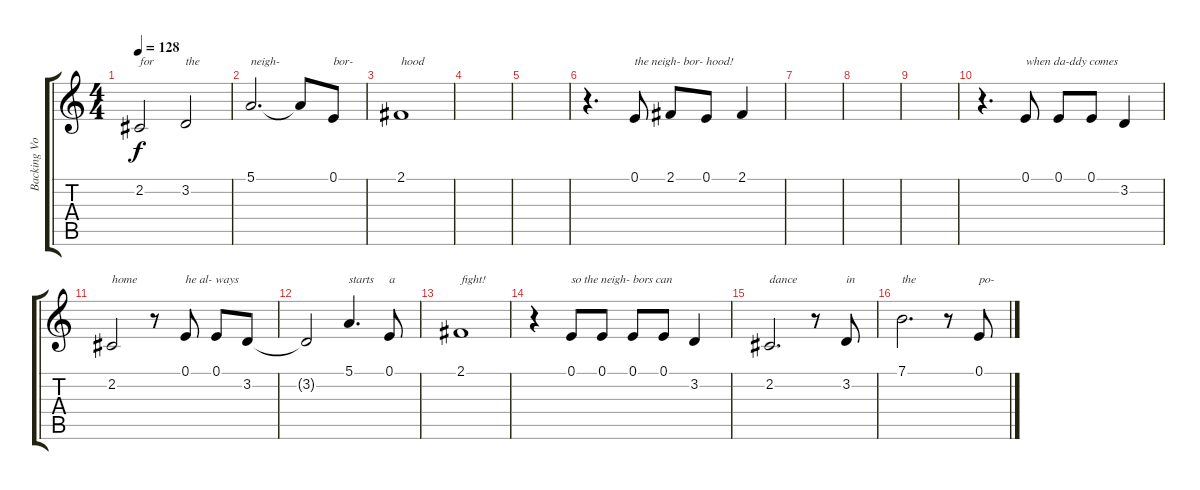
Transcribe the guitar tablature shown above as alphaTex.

\track ("Backing Vocals" "Backing Vo") {instrument choiraahs}
\staff {score tabs}
\tuning (E4 B3 G3 D3 A2 E2) {hide}
\ts (4 4)
\tempo 128
\clef g2
\ks c
2.2.2{txt "for" dy f} 3.2.2{txt "the"} |
5.1.2{d txt "neigh-"} 5.1{t}.8 0.1.8{txt "bor-"} |
2.1.1{txt "hood"} |
|
|
r.4{d} 0.1.8{txt "the neigh- bor- hood!"} 2.1.8 0.1.8 2.1.4 |
|
|
|
r.4{d} 0.1.8{txt "when da-ddy comes"} 0.1.8 0.1.8 3.2.4 |
2.2.2{txt "home"} r.8 0.1.8{txt "he al- ways"} 0.1.8 3.2.8 |
3.2{t}.2 5.1.4{d txt "starts"} 0.1.8{txt "a"} |
2.1.1{txt "fight!"} |
r.4 0.1.8{txt "so the neigh- bors can"} 0.1.8 0.1.8 0.1.8 3.2.4 |
2.2.2{d txt "dance"} r.8 3.2.8{txt "in"} |
7.1.2{d txt "the"} r.8 0.1.8{txt "po-"}
